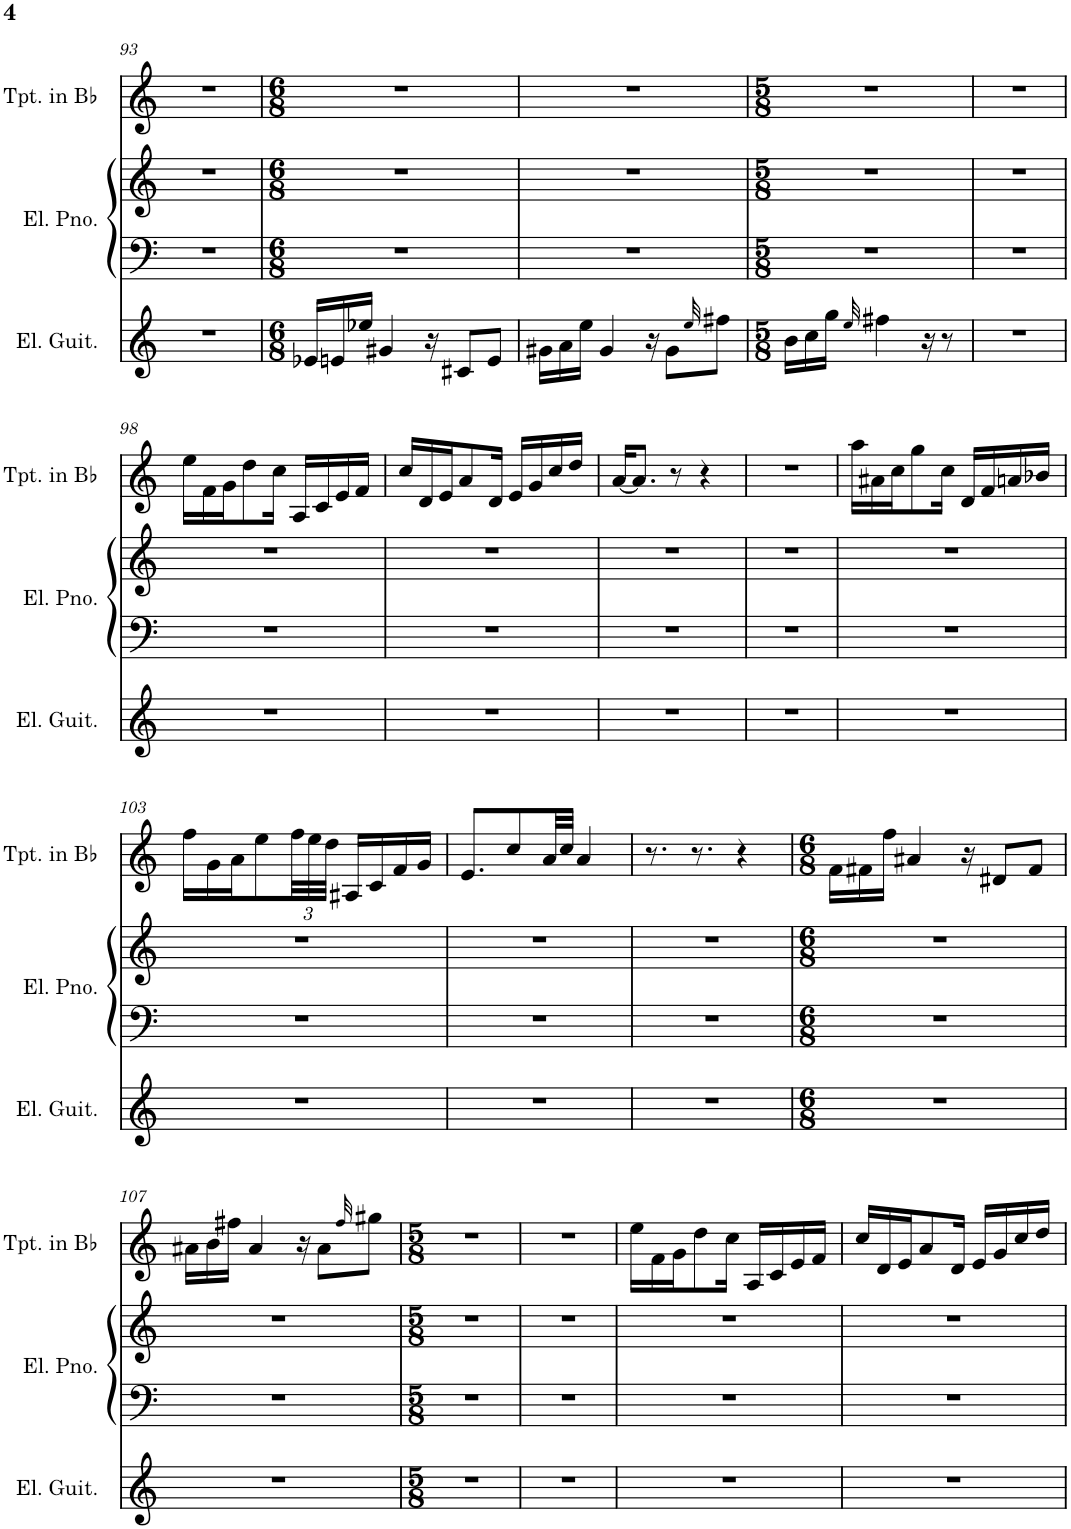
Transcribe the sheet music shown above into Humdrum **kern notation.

**kern	**kern	**kern	**kern
*part3	*part2	*part2	*part1
*staff4	*staff3	*staff2	*staff1
*I"Electric Guitar	*I"Electric Piano	*	*I"Trumpet in Bb
*I'El. Guit.	*I'El. Pno.	*	*I'Tpt. in Bb
!!LO:PB:g=z
*clefG2	*clefF4	*clefG2	*clefG2
*	*	*	*Trd1c2
*k[]	*k[]	*k[]	*k[]
*M5/8	*M5/8	*M5/8	*M5/8
=93	=93	=93	=93
8%5r	8%5r	8%5r	8%5r
=94	=94	=94	=94
*M6/8	*M6/8	*M6/8	*M6/8
16e-X/LL	2.r	2.r	2.r
16en/	.	.	.
16ee-X/JJ	.	.	.
4g#X/	.	.	.
16r	.	.	.
8c#X/L	.	.	.
8e/J	.	.	.
=95	=95	=95	=95
16g#X\LL	2.r	2.r	2.r
16a\	.	.	.
16ee\JJ	.	.	.
4g#/	.	.	.
16r	.	.	.
8g#\L	.	.	.
32qee/	.	.	.
8ff#X\J	.	.	.
=96	=96	=96	=96
*M5/8	*M5/8	*M5/8	*M5/8
16b\LL	8%5r	8%5r	8%5r
16cc\	.	.	.
16gg\JJ	.	.	.
32qee/	.	.	.
4ff#X\	.	.	.
16r	.	.	.
8r	.	.	.
=97	=97	=97	=97
8%5r	8%5r	8%5r	8%5r
!!LO:LB:g=z
=98	=98	=98	=98
8%5r	8%5r	8%5r	16ee\LL
.	.	.	16f\
.	.	.	16g\J
.	.	.	8dd\
.	.	.	16cc\Jk
.	.	.	16A/LL
.	.	.	16c/
.	.	.	16e/
.	.	.	16f/JJ
=99	=99	=99	=99
8%5r	8%5r	8%5r	16cc/LL
.	.	.	16d/
.	.	.	16e/J
.	.	.	8a/
.	.	.	16d/Jk
.	.	.	16e/LL
.	.	.	16g/
.	.	.	16cc/
.	.	.	16dd/JJ
=100	=100	=100	=100
8%5r	8%5r	8%5r	[16a/KL
.	.	.	8.a/J]
.	.	.	8r
.	.	.	4r
=101	=101	=101	=101
8%5r	8%5r	8%5r	8%5r
=102	=102	=102	=102
8%5r	8%5r	8%5r	16aa\LL
.	.	.	16a#X\
.	.	.	16cc\J
.	.	.	8gg\
.	.	.	16cc\Jk
.	.	.	16d/LL
.	.	.	16f/
.	.	.	16an/
.	.	.	16b-X/JJ
!!LO:LB:g=z
=103	=103	=103	=103
8%5r	8%5r	8%5r	16ff\LL
.	.	.	16g\
.	.	.	16a\J
.	.	.	8ee\
*	*	*	*Xbrackettup
.	.	.	48ff\LL
.	.	.	48ee\
.	.	.	48dd\JJJ
.	.	.	16A#X/LL
.	.	.	16c/
.	.	.	16f/
.	.	.	16g/JJ
=104	=104	=104	=104
8%5r	8%5r	8%5r	8.e/L
.	.	.	8cc/
.	.	.	32a/LL
.	.	.	32cc/JJJ
.	.	.	4a/
=105	=105	=105	=105
8%5r	8%5r	8%5r	8.r
.	.	.	8.r
.	.	.	4r
=106	=106	=106	=106
*M6/8	*M6/8	*M6/8	*M6/8
2.r	2.r	2.r	16f\LL
.	.	.	16f#X\
.	.	.	16ff\JJ
.	.	.	4a#X/
.	.	.	16r
.	.	.	8d#X/L
.	.	.	8f#/J
!!LO:LB:g=z
=107	=107	=107	=107
2.r	2.r	2.r	16a#X\LL
.	.	.	16b\
.	.	.	16ff#X\JJ
.	.	.	4a#/
.	.	.	16r
.	.	.	8a#\L
.	.	.	32qff#/
.	.	.	8gg#X\J
=108	=108	=108	=108
*M5/8	*M5/8	*M5/8	*M5/8
8%5r	8%5r	8%5r	8%5r
=109	=109	=109	=109
8%5r	8%5r	8%5r	8%5r
=110	=110	=110	=110
8%5r	8%5r	8%5r	16ee\LL
.	.	.	16f\
.	.	.	16g\J
.	.	.	8dd\
.	.	.	16cc\Jk
.	.	.	16A/LL
.	.	.	16c/
.	.	.	16e/
.	.	.	16f/JJ
=111	=111	=111	=111
8%5r	8%5r	8%5r	16cc/LL
.	.	.	16d/
.	.	.	16e/J
.	.	.	8a/
.	.	.	16d/Jk
.	.	.	16e/LL
.	.	.	16g/
.	.	.	16cc/
.	.	.	16dd/JJ
=	=	=	=
*-	*-	*-	*-
